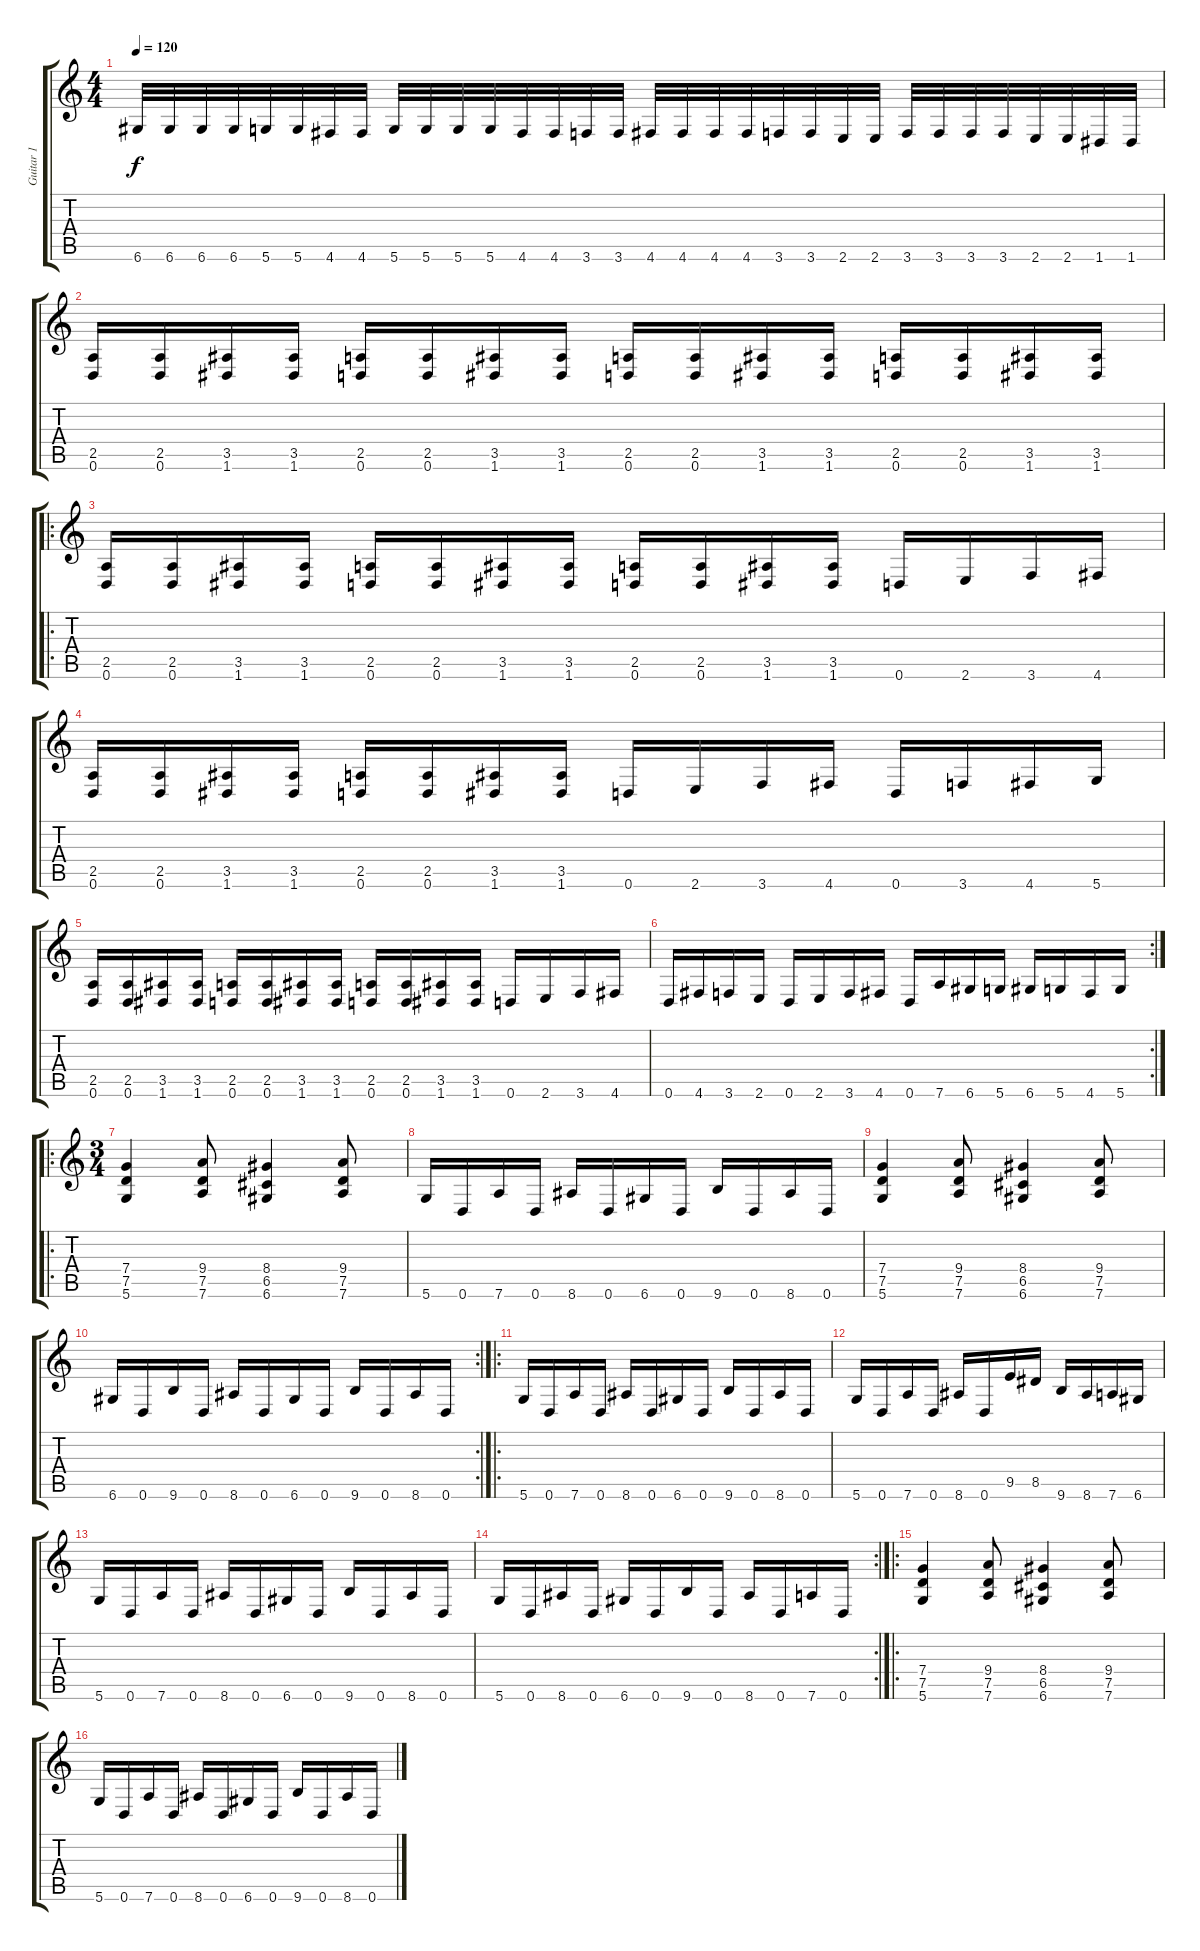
\track ("Guitar 1" "Guitar 1") {instrument distortionguitar}
\staff {score tabs}
\tuning (D4 A3 F3 C3 G2 D2) {hide}
\ts (4 4)
\tempo 120
\clef g2
\ks c
6.6.32{dy f instrument distortionguitar} 6.6.32 6.6.32 6.6.32 5.6.32 5.6.32 4.6.32 4.6.32 5.6.32 5.6.32 5.6.32 5.6.32 4.6.32 4.6.32 3.6.32 3.6.32 4.6.32 4.6.32 4.6.32 4.6.32 3.6.32 3.6.32 2.6.32 2.6.32 3.6.32 3.6.32 3.6.32 3.6.32 2.6.32 2.6.32 1.6.32 1.6.32 |
(2.5 0.6).16 (2.5 0.6).16 (3.5 1.6).16 (3.5 1.6).16 (2.5 0.6).16 (2.5 0.6).16 (3.5 1.6).16 (3.5 1.6).16 (2.5 0.6).16 (2.5 0.6).16 (3.5 1.6).16 (3.5 1.6).16 (2.5 0.6).16 (2.5 0.6).16 (3.5 1.6).16 (3.5 1.6).16 |
\ro
(2.5 0.6).16 (2.5 0.6).16 (3.5 1.6).16 (3.5 1.6).16 (2.5 0.6).16 (2.5 0.6).16 (3.5 1.6).16 (3.5 1.6).16 (2.5 0.6).16 (2.5 0.6).16 (3.5 1.6).16 (3.5 1.6).16 0.6.16 2.6.16 3.6.16 4.6.16 |
(2.5 0.6).16 (2.5 0.6).16 (3.5 1.6).16 (3.5 1.6).16 (2.5 0.6).16 (2.5 0.6).16 (3.5 1.6).16 (3.5 1.6).16 0.6.16 2.6.16 3.6.16 4.6.16 0.6.16 3.6.16 4.6.16 5.6.16 |
(2.5 0.6).16 (2.5 0.6).16 (3.5 1.6).16 (3.5 1.6).16 (2.5 0.6).16 (2.5 0.6).16 (3.5 1.6).16 (3.5 1.6).16 (2.5 0.6).16 (2.5 0.6).16 (3.5 1.6).16 (3.5 1.6).16 0.6.16 2.6.16 3.6.16 4.6.16 |
\rc 2
0.6.16 4.6.16 3.6.16 2.6.16 0.6.16 2.6.16 3.6.16 4.6.16 0.6.16 7.6.16 6.6.16 5.6.16 6.6.16 5.6.16 4.6.16 5.6.16 |
\ro
\ts (3 4)
(7.4 7.5 5.6).4 (9.4 7.5 7.6).8 (8.4 6.5 6.6).4 (9.4 7.5 7.6).8 |
5.6.16 0.6.16 7.6.16 0.6.16 8.6.16 0.6.16 6.6.16 0.6.16 9.6.16 0.6.16 8.6.16 0.6.16 |
(7.4 7.5 5.6).4 (9.4 7.5 7.6).8 (8.4 6.5 6.6).4 (9.4 7.5 7.6).8 |
\rc 2
6.6.16 0.6.16 9.6.16 0.6.16 8.6.16 0.6.16 6.6.16 0.6.16 9.6.16 0.6.16 8.6.16 0.6.16 |
\ro
5.6.16 0.6.16 7.6.16 0.6.16 8.6.16 0.6.16 6.6.16 0.6.16 9.6.16 0.6.16 8.6.16 0.6.16 |
5.6.16 0.6.16 7.6.16 0.6.16 8.6.16 0.6.16 9.5.16 8.5.16 9.6.16 8.6.16 7.6.16 6.6.16 |
5.6.16 0.6.16 7.6.16 0.6.16 8.6.16 0.6.16 6.6.16 0.6.16 9.6.16 0.6.16 8.6.16 0.6.16 |
\rc 2
5.6.16 0.6.16 8.6.16 0.6.16 6.6.16 0.6.16 9.6.16 0.6.16 8.6.16 0.6.16 7.6.16 0.6.16 |
\ro
(7.4 7.5 5.6).4 (9.4 7.5 7.6).8 (8.4 6.5 6.6).4 (9.4 7.5 7.6).8 |
5.6.16 0.6.16 7.6.16 0.6.16 8.6.16 0.6.16 6.6.16 0.6.16 9.6.16 0.6.16 8.6.16 0.6.16
